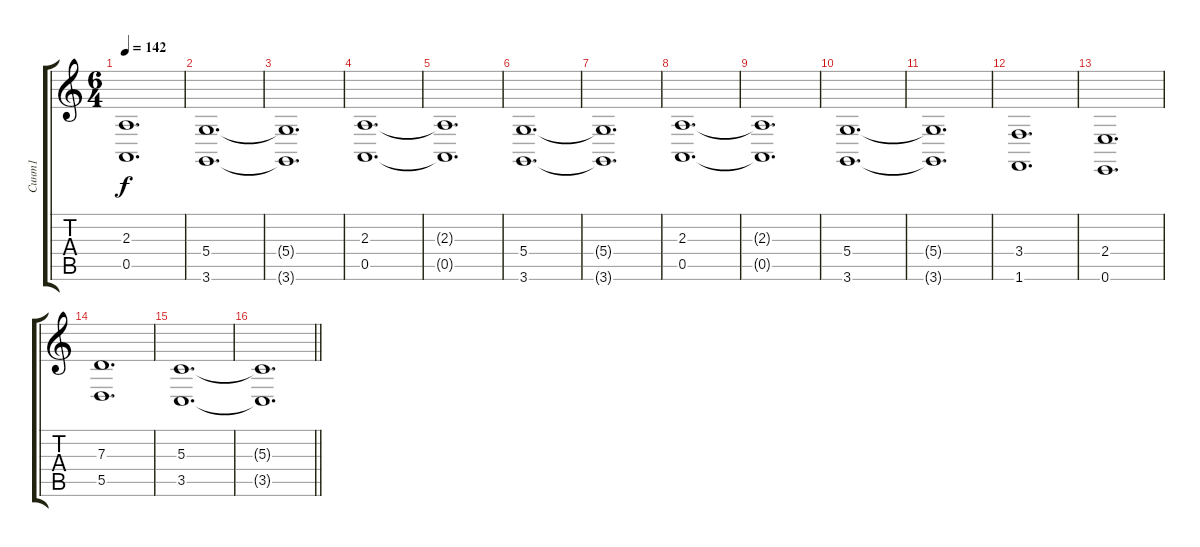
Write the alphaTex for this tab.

\track ("Синт1" "Синт1") {instrument pad2warm}
\staff {score tabs}
\tuning (E4 B3 G3 D3 A2 E2) {hide}
\ts (6 4)
\tempo 142
\clef g2
\ks c
(2.3{t} 0.5{t}).1{d dy f} |
(5.4 3.6).1{d} |
(5.4{t} 3.6{t}).1{d} |
(2.3 0.5).1{d} |
(2.3{t} 0.5{t}).1{d} |
(5.4 3.6).1{d} |
(5.4{t} 3.6{t}).1{d} |
(2.3 0.5).1{d} |
(2.3{t} 0.5{t}).1{d} |
(5.4 3.6).1{d} |
(5.4{t} 3.6{t}).1{d} |
(3.4 1.6).1{d} |
(2.4 0.6).1{d} |
(7.3 5.5).1{d} |
(5.3 3.5).1{d} |
\barLineRight lightlight
(5.3{t} 3.5{t}).1{d}
